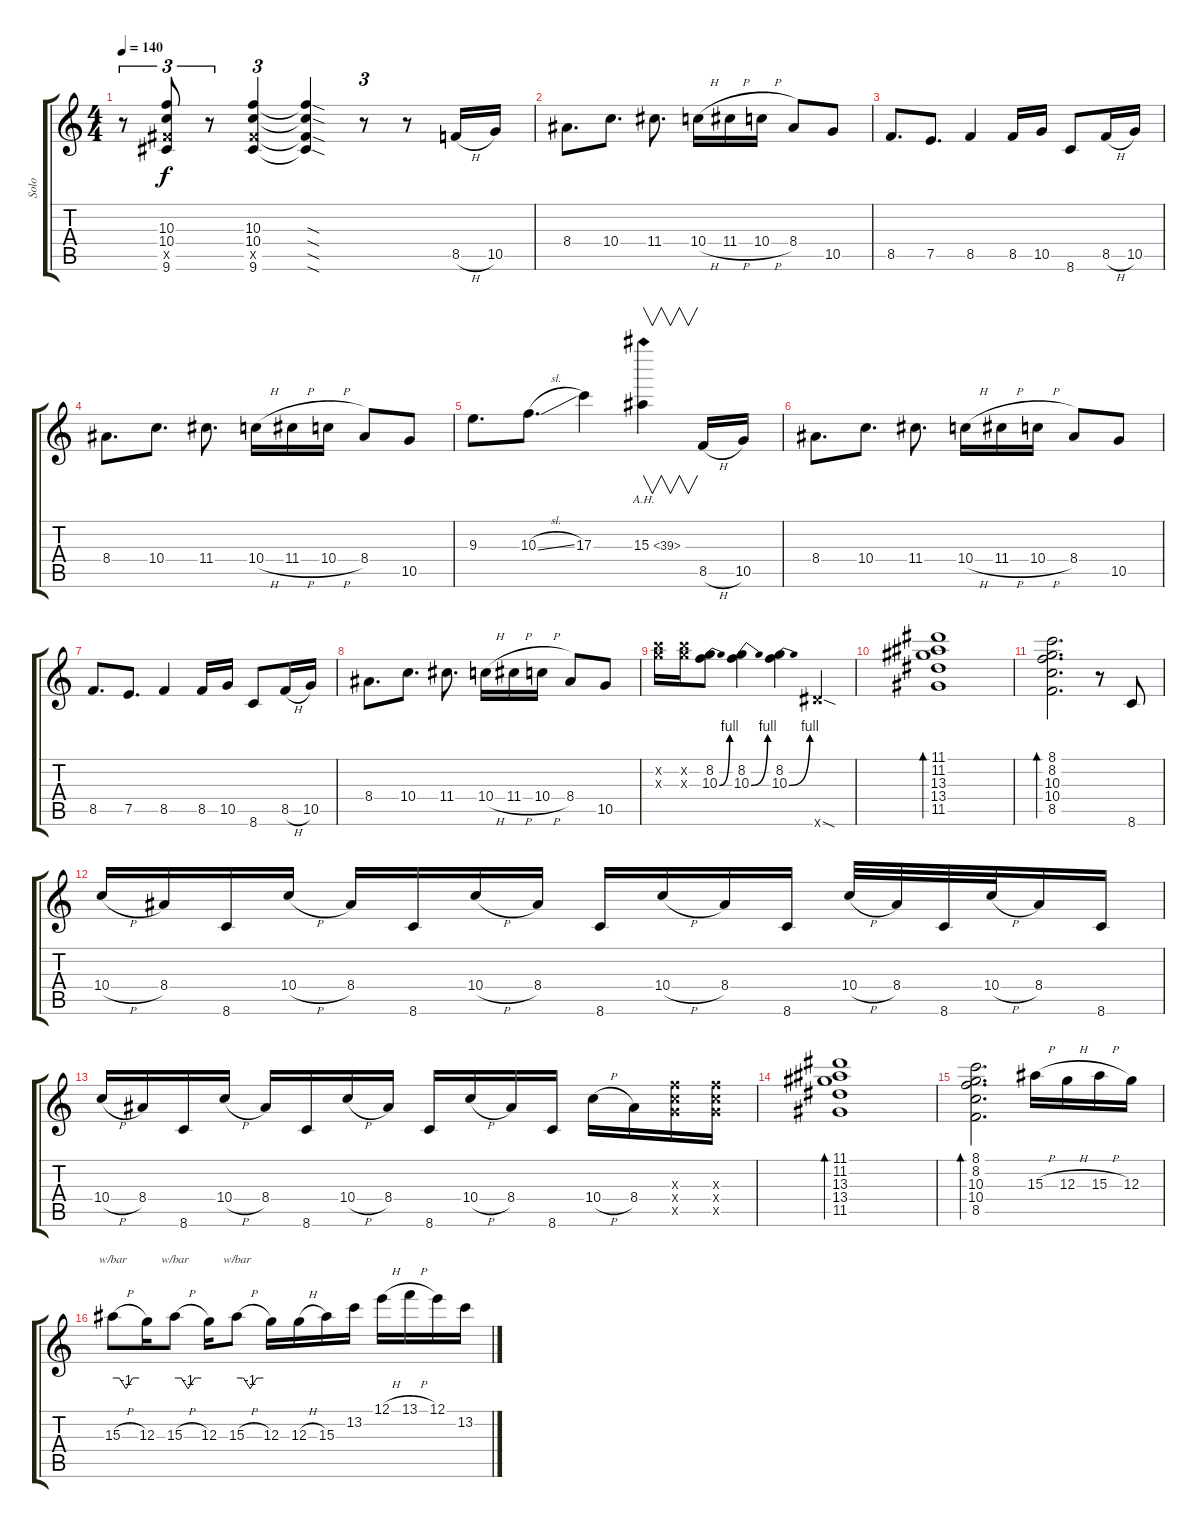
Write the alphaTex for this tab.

\track ("Solo" "Solo") {instrument distortionguitar}
\staff {score tabs}
\tuning (E4 B3 G3 D3 A2 E2) {hide}
\ts (4 4)
\tempo 140
\clef g2
\ks c
r.8{tu (3 2) dy f} (10.3 10.4 9.5{x} 9.6).8{tu (3 2)} r.8{tu (3 2)} (10.3 10.4 9.5{x} 9.6).4{tu (3 2)} (10.3{sod t} 10.4{sod t} 9.5{sod t} 9.6{sod t}).4 r.8{tu (3 2)} r.8 8.5{h}.16 10.5.16 |
8.4.8{d} 10.4.8{d} 11.4.8{d} 10.4{h}.16 11.4{h}.16 10.4{h}.16 8.4.8 10.5.8 |
8.5.8{d} 7.5.8{d} 8.5.4 8.5.16 10.5.16 8.6.8 8.5{h}.16 10.5.16 |
8.4.8{d} 10.4.8{d} 11.4.8{d} 10.4{h}.16 11.4{h}.16 10.4{h}.16 8.4.8 10.5.8 |
9.3.8{d} 10.3{sl}.8{d} 17.3.4 15.3{ah 24}.4{v} 8.5{h}.16 10.5.16 |
8.4.8{d} 10.4.8{d} 11.4.8{d} 10.4{h}.16 11.4{h}.16 10.4{h}.16 8.4.8 10.5.8 |
8.5.8{d} 7.5.8{d} 8.5.4 8.5.16 10.5.16 8.6.8 8.5{h}.16 10.5.16 |
8.4.8{d} 10.4.8{d} 11.4.8{d} 10.4{h}.16 11.4{h}.16 10.4{h}.16 8.4.8 10.5.8 |
(12.2{x} 12.3{x}).16 (12.2{x} 12.3{x}).16 (8.2 10.3{be (bend 0 0 60 4)}).8 (8.2 10.3{be (bend 0 0 60 4)}).4 (8.2 10.3{be (bend 0 0 60 4)}).4 11.6{sod x}.4 |
(11.1 11.2 13.3 13.4 11.5).1{bd 240} |
(8.1 8.2 10.3 10.4 8.5).2{d bd 240} r.8 8.6.8 |
10.4{h}.16 8.4.16 8.6.16 10.4{h}.16 8.4.16 8.6.16 10.4{h}.16 8.4.16 8.6.16 10.4{h}.16 8.4.16 8.6.16 10.4{h}.32 8.4.32 8.6.32 10.4{h}.32 8.4.16 8.6.16 |
10.4{h}.16 8.4.16 8.6.16 10.4{h}.16 8.4.16 8.6.16 10.4{h}.16 8.4.16 8.6.16 10.4{h}.16 8.4.16 8.6.16 10.4{h}.16 8.4.16 (10.3{x} 10.4{x} 10.5{x}).16 (10.3{x} 10.4{x} 10.5{x}).16 |
(11.1 11.2 13.3 13.4 11.5).1{bd 240} |
(8.1 8.2 10.3 10.4 8.5).2{d bd 240} 15.3{h}.16 12.3{h}.16 15.3{h}.16 12.3.16 |
15.3{h}.8{tbe (custom default 0 0 15 0 30 -4 45 0 60 0)} 12.3.16 15.3{h}.8{tbe (custom default 0 0 15 0 30 -4 45 0 60 0)} 12.3.16 15.3{h}.8{tbe (custom default 0 0 15 0 30 -4 45 0 60 0)} 12.3.16 12.3{h}.16 15.3.16 13.2.16 12.1{h}.16 13.1{h}.16 12.1.16 13.2.16
